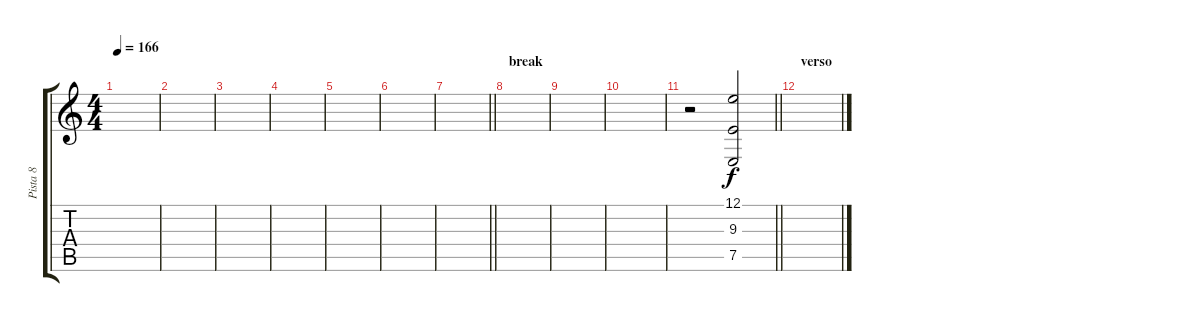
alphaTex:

\track ("Pista 8" "Pista 8") {instrument trumpet}
\staff {score tabs}
\tuning (E4 B3 G3 D3 A2 E2) {hide}
\ts (4 4)
\tempo 166
\clef g2
\ks c
|
|
|
|
|
|
\barLineRight lightlight
|
\section ("" "break")
|
|
|
\barLineRight lightlight
r.2 (12.1 9.3 7.5).2 |
\section ("" "verso")
